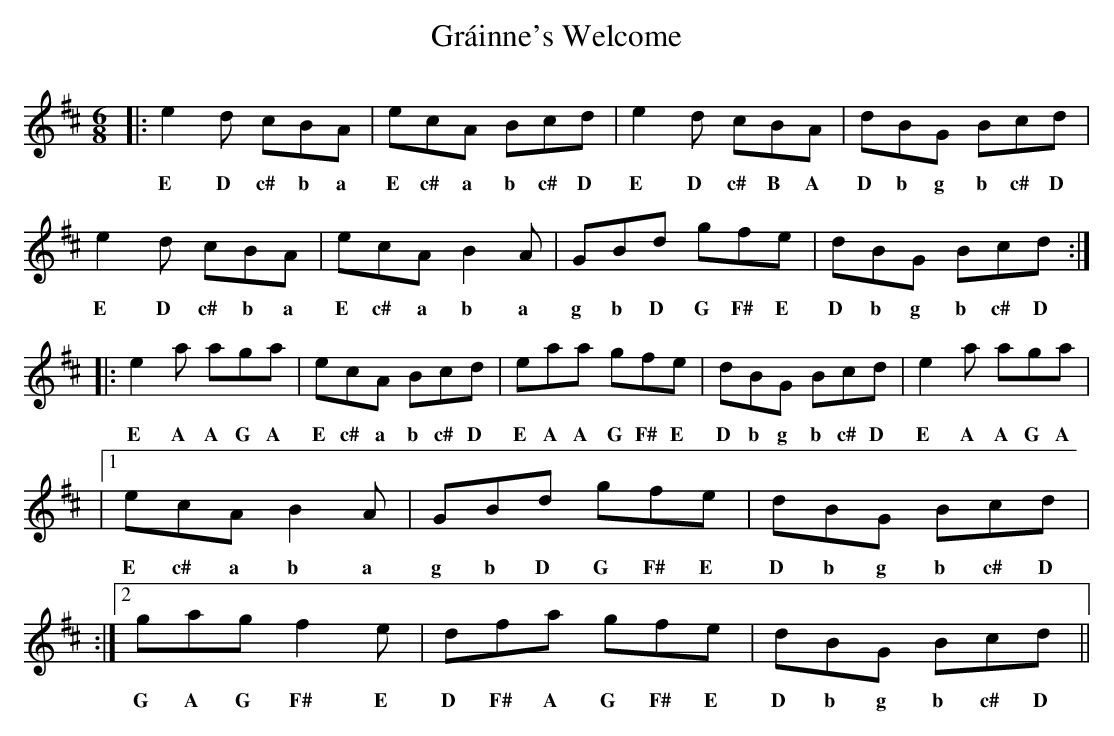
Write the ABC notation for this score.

X:1
T:Gráinne's Welcome
M:6/8
L:1/8
K:Amix
|:e2d cBA|ecA Bcd|e2d cBA|dBG Bcd|
w:E D c# b a E c# a b c# D E D c# B A D b g b c# D
e2d cBA|ecA B2A|GBd gfe|dBG Bcd:|
w:E D c# b a E c# a b a g b D G F# E D b g b c# D
|:e2a aga|ecA Bcd|eaa gfe|dBG Bcd|e2a aga|
w:E A A G A E c# a b c# D E A A G F# E D b g b c# D E A A G A
|1ecA B2A|GBd gfe|dBG Bcd|
w:E c# a b a g b D G F# E D b g b c# D
:|2gag f2e|dfa gfe|dBG Bcd||
w:G A G F# E D F# A G F# E D b g b c# D
